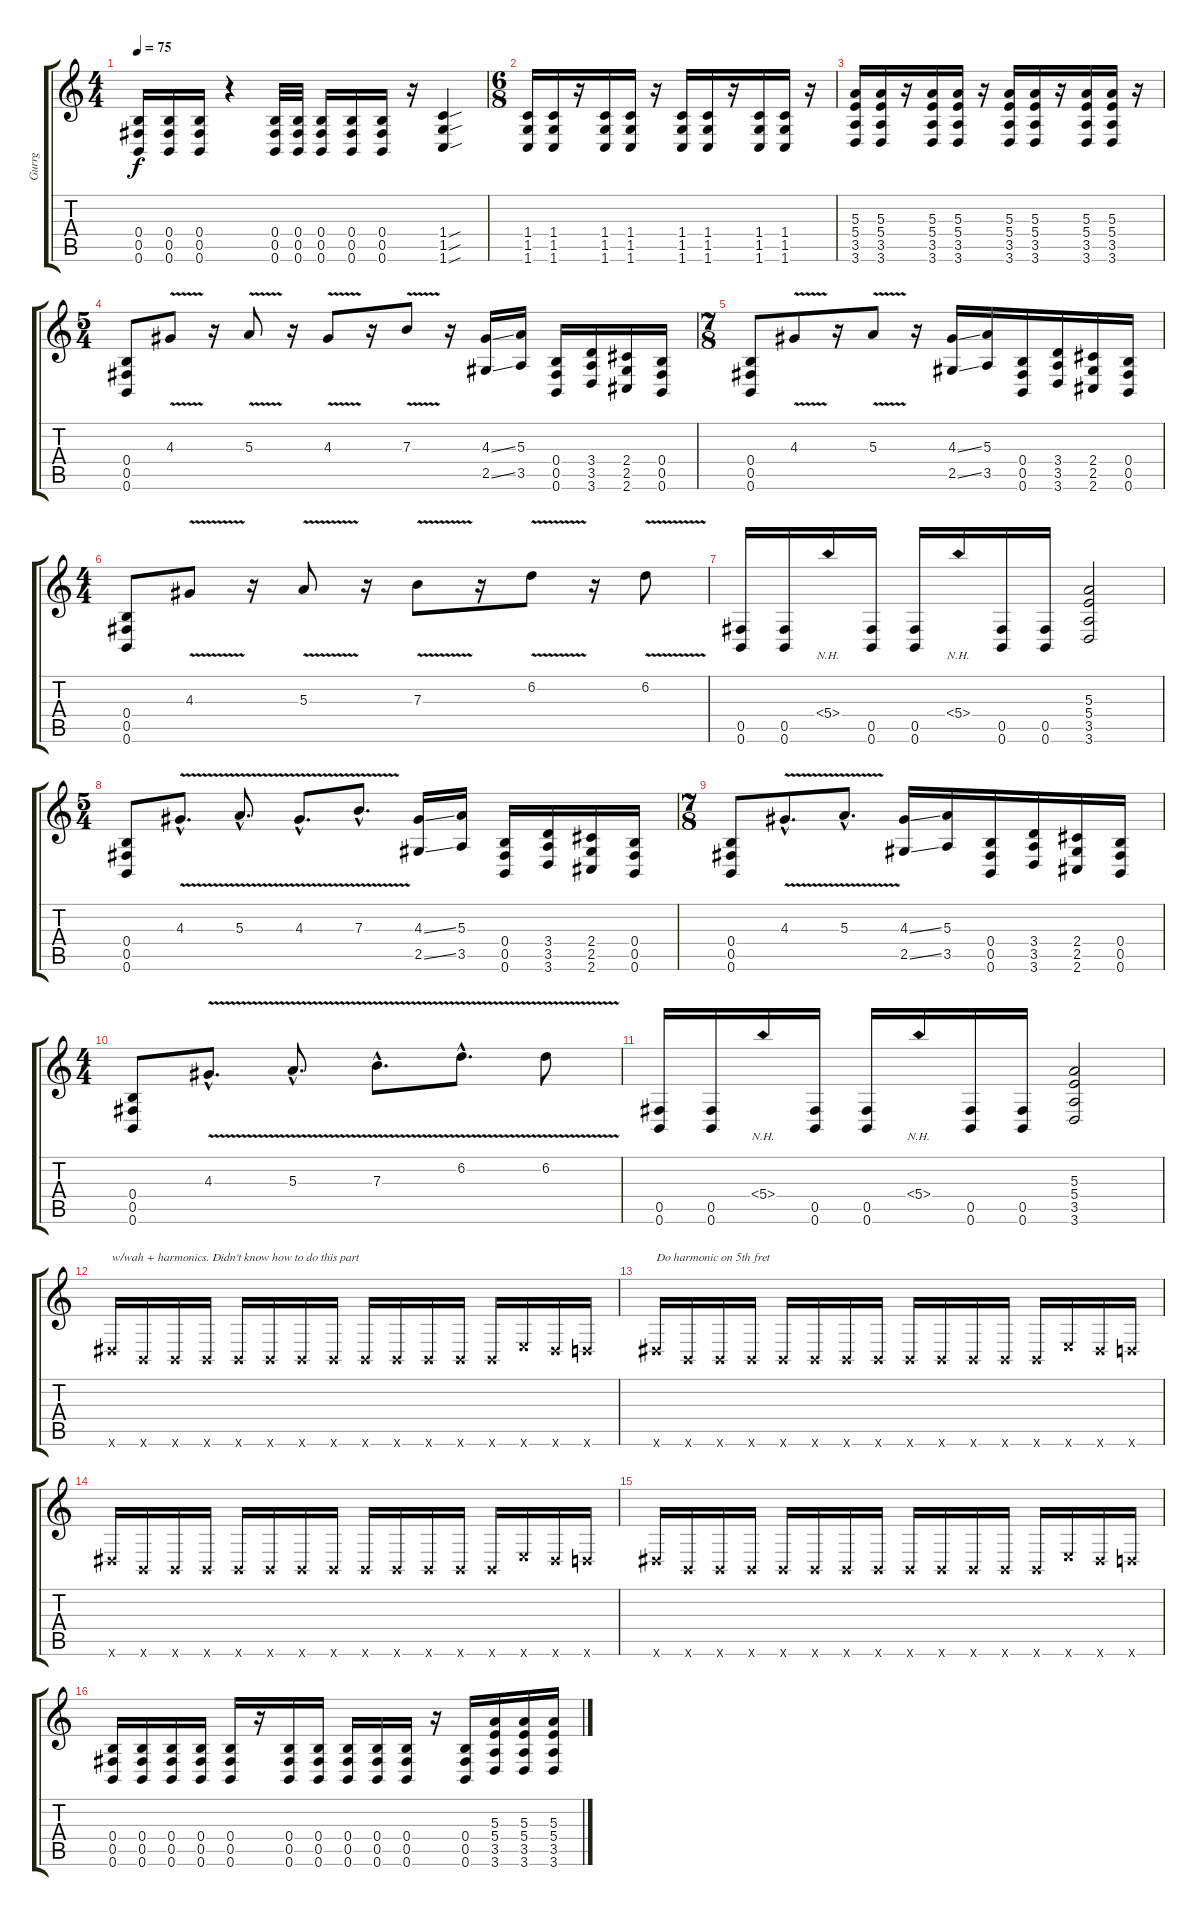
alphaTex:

\track ("Gurrg" "Gurrg") {instrument overdrivenguitar}
\staff {score tabs}
\tuning (Db4 Ab3 E3 B2 Gb2 B1) {hide}
\ts (4 4)
\tempo 75
\clef g2
\ks c
(0.4 0.5 0.6).16{dy f} (0.4 0.5 0.6).16 (0.4 0.5 0.6).16 r.4 (0.4 0.5 0.6).32 (0.4 0.5 0.6).32 (0.4 0.5 0.6).16 (0.4 0.5 0.6).16 (0.4 0.5 0.6).16 r.16 (1.4{sou} 1.5{sou} 1.6{sou}).4 |
\ts (6 8)
(1.4 1.5 1.6).16 (1.4 1.5 1.6).16 r.16 (1.4 1.5 1.6).16 (1.4 1.5 1.6).16 r.16 (1.4 1.5 1.6).16 (1.4 1.5 1.6).16 r.16 (1.4 1.5 1.6).16 (1.4 1.5 1.6).16 r.16 |
(5.3 5.4 3.5 3.6).16 (5.3 5.4 3.5 3.6).16 r.16 (5.3 5.4 3.5 3.6).16 (5.3 5.4 3.5 3.6).16 r.16 (5.3 5.4 3.5 3.6).16 (5.3 5.4 3.5 3.6).16 r.16 (5.3 5.4 3.5 3.6).16 (5.3 5.4 3.5 3.6).16 r.16 |
\ts (5 4)
(0.4 0.5 0.6).8 4.3{v}.8 r.16 5.3{v}.8 r.16 4.3{v}.8 r.16 7.3{v}.8 r.16 (4.3{ss} 2.5{ss}).16 (5.3 3.5).16 (0.4 0.5 0.6).16 (3.4 3.5 3.6).16 (2.4 2.5 2.6).16 (0.4 0.5 0.6).16 |
\ts (7 8)
(0.4 0.5 0.6).8 4.3{v}.8 r.16 5.3{v}.8 r.16 (4.3{ss} 2.5{ss}).16 (5.3 3.5).16 (0.4 0.5 0.6).16 (3.4 3.5 3.6).16 (2.4 2.5 2.6).16 (0.4 0.5 0.6).16 |
\ts (4 4)
(0.4 0.5 0.6).8 4.3{v}.8 r.16 5.3{v}.8 r.16 7.3{v}.8 r.16 6.2{v}.8 r.16 6.2{v}.8 |
(0.5 0.6).16 (0.5 0.6).16 5.4{nh}.16 (0.5 0.6).16 (0.5 0.6).16 5.4{nh}.16 (0.5 0.6).16 (0.5 0.6).16 (5.3 5.4 3.5 3.6).2 |
\ts (5 4)
(0.4 0.5 0.6).8 4.3{v hac}.8{d} 5.3{v hac}.8{d} 4.3{v hac}.8{d} 7.3{v hac}.8{d} (4.3{ss} 2.5{ss}).16 (5.3 3.5).16 (0.4 0.5 0.6).16 (3.4 3.5 3.6).16 (2.4 2.5 2.6).16 (0.4 0.5 0.6).16 |
\ts (7 8)
(0.4 0.5 0.6).8 4.3{v hac}.8{d} 5.3{v hac}.8{d} (4.3{ss} 2.5{ss}).16 (5.3 3.5).16 (0.4 0.5 0.6).16 (3.4 3.5 3.6).16 (2.4 2.5 2.6).16 (0.4 0.5 0.6).16 |
\ts (4 4)
(0.4 0.5 0.6).8 4.3{v hac}.8{d} 5.3{v hac}.8{d} 7.3{v hac}.8{d} 6.2{v hac}.8{d} 6.2{v}.8 |
(0.5 0.6).16 (0.5 0.6).16 5.4{nh}.16 (0.5 0.6).16 (0.5 0.6).16 5.4{nh}.16 (0.5 0.6).16 (0.5 0.6).16 (5.3 5.4 3.5 3.6).2 |
4.6{x}.16{txt "w/wah + harmonics. Didn't know how to do this part"} 0.6{x}.16 0.6{x}.16 0.6{x}.16 0.6{x}.16 0.6{x}.16 0.6{x}.16 0.6{x}.16 0.6{x}.16 0.6{x}.16 0.6{x}.16 0.6{x}.16 0.6{x}.16 5.6{x}.16 4.6{x}.16 3.6{x}.16 |
4.6{x}.16{txt "Do harmonic on 5th fret"} 0.6{x}.16 0.6{x}.16 0.6{x}.16 0.6{x}.16 0.6{x}.16 0.6{x}.16 0.6{x}.16 0.6{x}.16 0.6{x}.16 0.6{x}.16 0.6{x}.16 0.6{x}.16 5.6{x}.16 4.6{x}.16 3.6{x}.16 |
4.6{x}.16 0.6{x}.16 0.6{x}.16 0.6{x}.16 0.6{x}.16 0.6{x}.16 0.6{x}.16 0.6{x}.16 0.6{x}.16 0.6{x}.16 0.6{x}.16 0.6{x}.16 0.6{x}.16 5.6{x}.16 4.6{x}.16 3.6{x}.16 |
4.6{x}.16 0.6{x}.16 0.6{x}.16 0.6{x}.16 0.6{x}.16 0.6{x}.16 0.6{x}.16 0.6{x}.16 0.6{x}.16 0.6{x}.16 0.6{x}.16 0.6{x}.16 0.6{x}.16 5.6{x}.16 4.6{x}.16 3.6{x}.16 |
(0.4 0.5 0.6).16 (0.4 0.5 0.6).16 (0.4 0.5 0.6).16 (0.4 0.5 0.6).16 (0.4 0.5 0.6).16 r.16 (0.4 0.5 0.6).16 (0.4 0.5 0.6).16 (0.4 0.5 0.6).16 (0.4 0.5 0.6).16 (0.4 0.5 0.6).16 r.16 (0.4 0.5 0.6).16 (5.3 5.4 3.5 3.6).16 (5.3 5.4 3.5 3.6).16 (5.3 5.4 3.5 3.6).16
